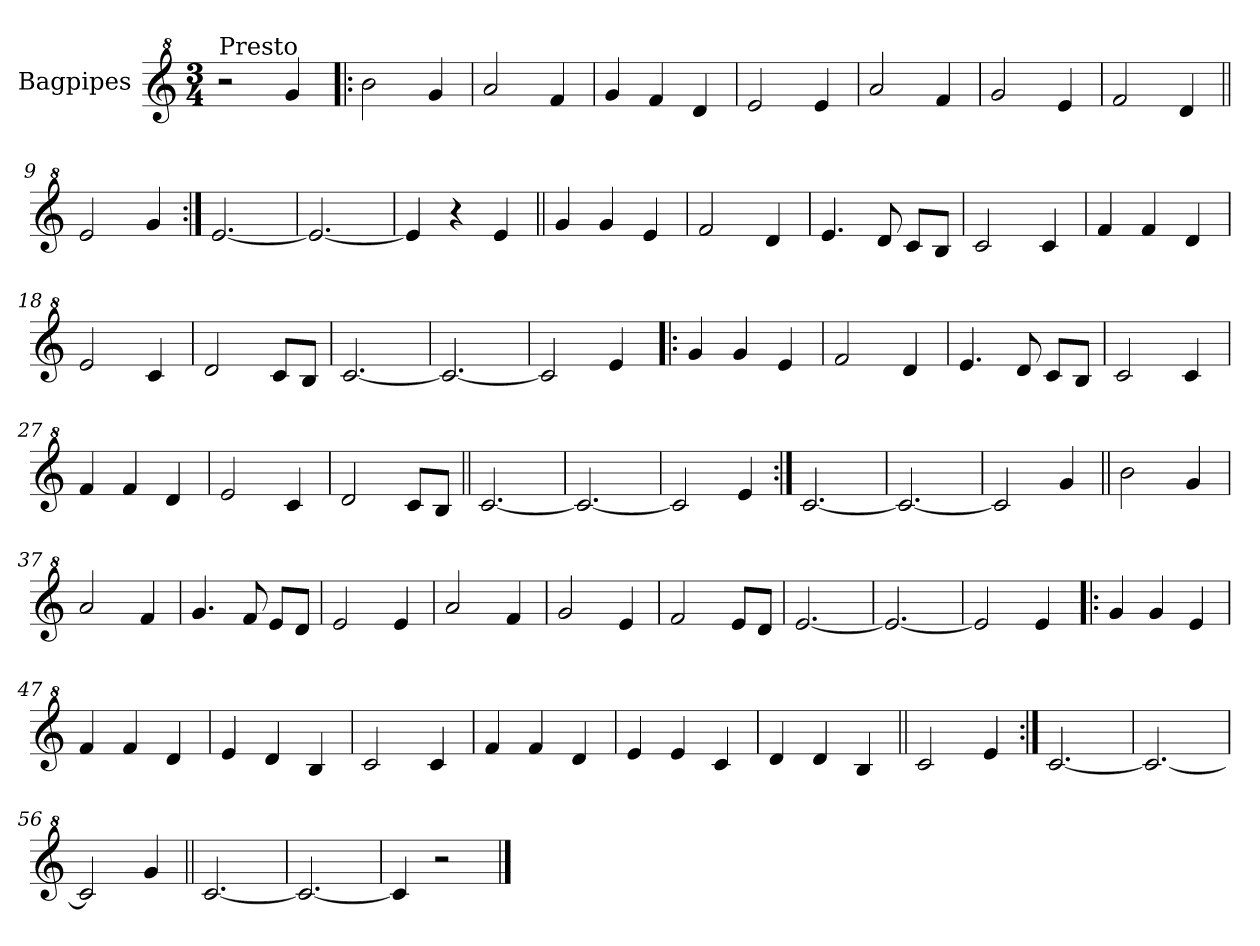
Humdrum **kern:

**kern
*part1
*staff1
*I"Bagpipes
*I'Bag
*clefG^2
*k[]
*C:
*M3/4
=1
!LO:TX:a:t=Presto
2r
4gg/
=2!|:
2bb\
4gg/
=3
2aa/
4ff/
=4
4gg/
4ff/
4dd/
=5
2ee/
4ee/
=6
2aa/
4ff/
=7
2gg/
4ee/
=8
2ff/
4dd/
=9||
2ee/
4gg/
=10:|!
[2.ee/
=11
2.ee/_
=12
4ee/]
4r
4ee/
=13||
4gg/
4gg/
4ee/
!!LO:LB:g=z
=14
2ff/
4dd/
=15
4.ee/
8dd/
8cc/L
8b/J
=16
2cc/
4cc/
=17
4ff/
4ff/
4dd/
=18
2ee/
4cc/
=19
2dd/
8cc/L
8b/J
=20
[2.cc/
=21
2.cc/_
=22
2cc/]
4ee/
=23!|:
4gg/
4gg/
4ee/
=24
2ff/
4dd/
=25
4.ee/
8dd/
8cc/L
8b/J
!!LO:LB:g=z
=26
2cc/
4cc/
=27
4ff/
4ff/
4dd/
=28
2ee/
4cc/
=29
2dd/
8cc/L
8b/J
=30||
[2.cc/
=31
2.cc/_
=32
2cc/]
4ee/
=33:|!
[2.cc/
=34
2.cc/_
=35
2cc/]
4gg/
=36||
2bb\
4gg/
=37
2aa/
4ff/
=38
4.gg/
8ff/
8ee/L
8dd/J
!!LO:LB:g=z
=39
2ee/
4ee/
=40
2aa/
4ff/
=41
2gg/
4ee/
=42
2ff/
8ee/L
8dd/J
=43
[2.ee/
=44
2.ee/_
=45
2ee/]
4ee/
=46!|:
4gg/
4gg/
4ee/
=47
4ff/
4ff/
4dd/
=48
4ee/
4dd/
4b/
=49
2cc/
4cc/
=50
4ff/
4ff/
4dd/
!!LO:LB:g=z
=51
4ee/
4ee/
4cc/
=52
4dd/
4dd/
4b/
=53||
2cc/
4ee/
=54:|!
[2.cc/
=55
2.cc/_
=56
2cc/]
4gg/
=57||
[2.cc/
=58
2.cc/_
=59
4cc/]
2r
==
*-
